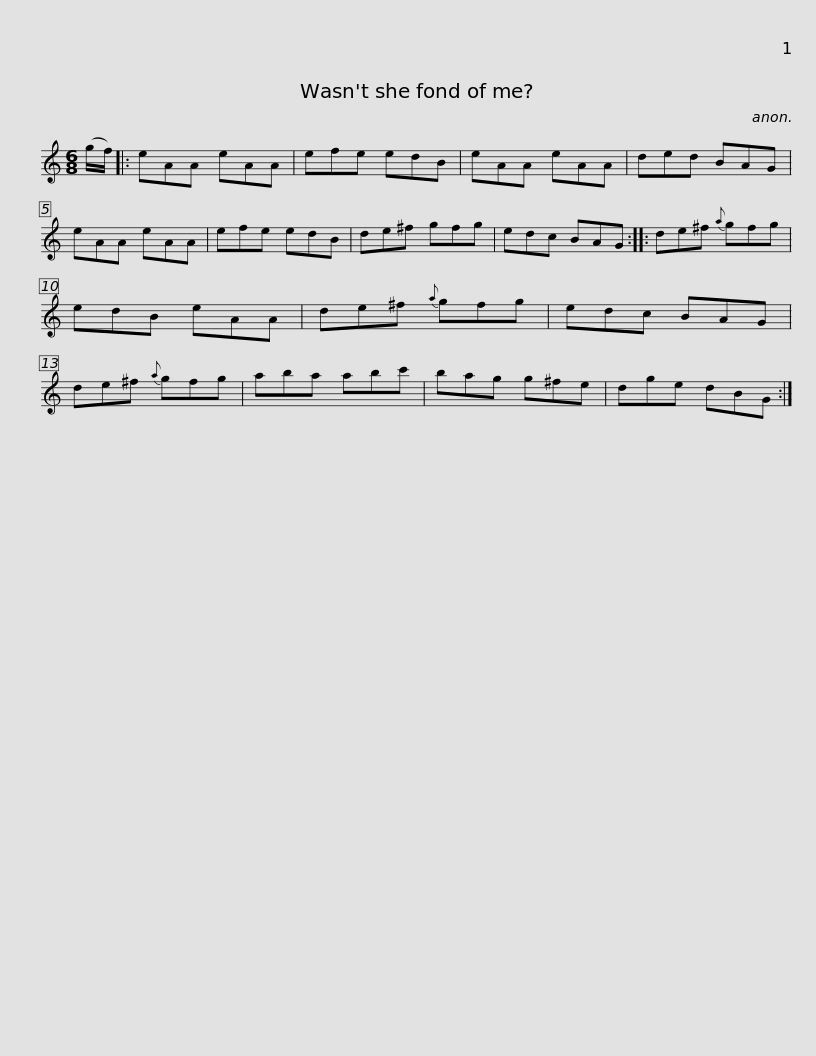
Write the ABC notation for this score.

X:1
L:1/8
M:6/8
I:linebreak $
K:C
V:1 treble
V:1
 (g/f/) |: eAA eAA | efe edB | eAA eAA | ded BAG | %5
 eAA eAA | efe edB | de^f gfg |$ edc BAG :: de^f{a} gfg | %10
 edB eAA | de^f{a} gfg | edc BAG | de^f{a} gfg |$ aba abc' | %15
 bag g^fe | dge dBG :| %17
